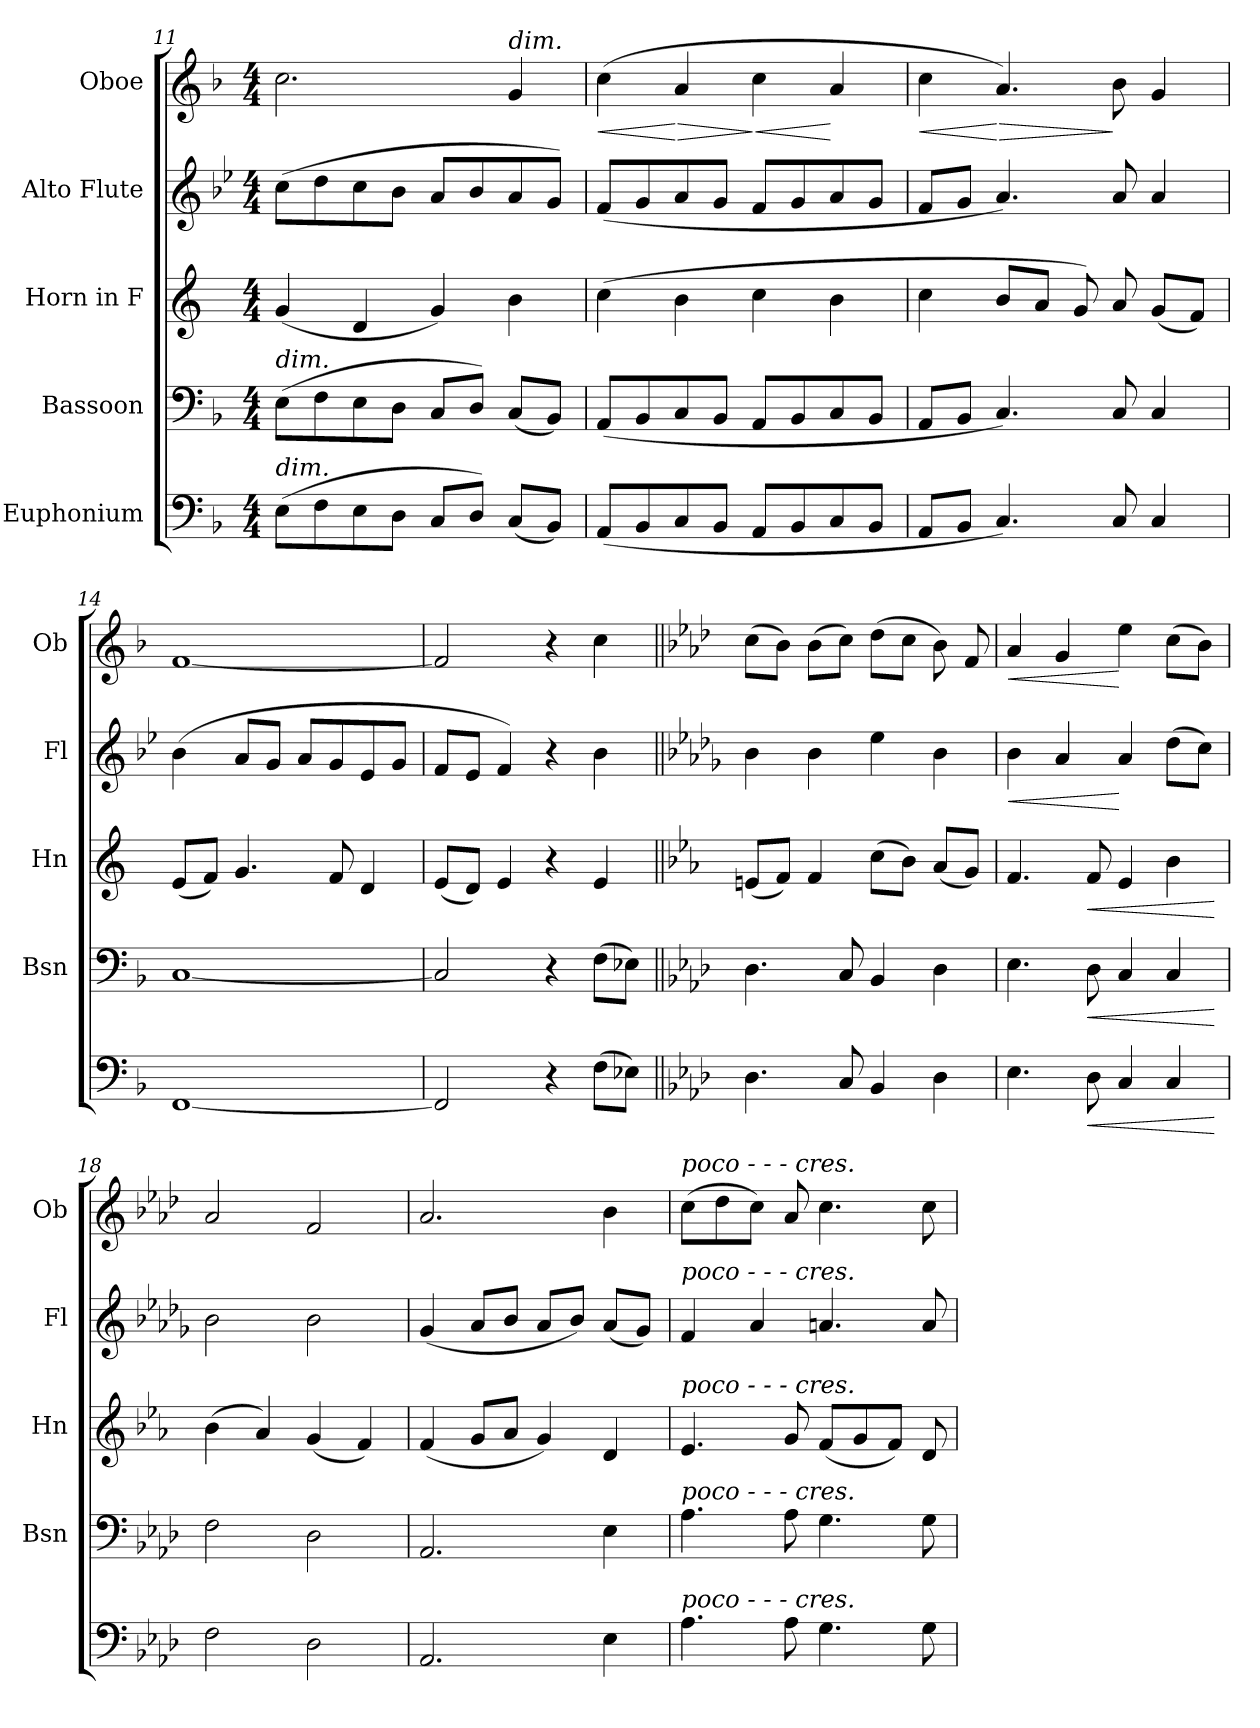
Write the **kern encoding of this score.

**kern	**dynam	**kern	**dynam	**kern	**dynam	**kern	**dynam	**kern	**dynam
*part5	*part5	*part4	*part4	*part3	*part3	*part2	*part2	*part1	*part1
*staff5	*staff5	*staff4	*staff4	*staff3	*staff3	*staff2	*staff2	*staff1	*staff1
*I"Euphonium	*	*I"Bassoon	*	*I"Horn in F	*	*I"Alto Flute	*	*I"Oboe	*
*	*	*I'Bsn	*	*I'Hn	*	*I'Fl	*	*I'Ob	*
*clefF4	*	*clefF4	*	*clefG2	*	*clefG2	*	*clefG2	*
*	*	*	*	*ITrd4c7	*	*ITrd3c5	*	*	*
*k[b-]	*	*k[b-]	*	*k[b-]	*	*k[b-]	*	*k[b-]	*
*M4/4	*	*M4/4	*	*M4/4	*	*M4/4	*	*M4/4	*
=11	=11	=11	=11	=11	=11	=11	=11	=11	=11
!	!	!LO:TX:a:i:t=dim.	!	!	!	!	!	!	!
!LO:TX:a:i:t=dim.	!	!	!	!	!	!	!	!	!
(8E\L	.	(8E\L	.	(>4c/	.	(8g\L	.	2.cc\	.
8F\	.	8F\	.	.	.	8a\	.	.	.
8E\	.	8E\	.	4G/	.	8g\	.	.	.
8D\J	.	8D\J	.	.	.	8f\J	.	.	.
8C/L	.	8C/L	.	4c/)	.	8e/L	.	.	.
8D/J)	.	8D/J)	.	.	.	8f/	.	.	.
!	!	!	!	!	!	!	!	!LO:TX:a:i:t=dim.	!
(8C/L	.	(8C/L	.	4e\	.	8e/	.	4g/	.
8BB-/J)	.	8BB-/J)	.	.	.	8d/J)	.	.	.
=12	=12	=12	=12	=12	=12	=12	=12	=12	=12
!	!	!	!	!	!	!	!	!	!LO:HP:b
(8AA/L	.	(8AA/L	.	(4f\	.	(8c/L	.	(4cc\	<
8BB-/	.	8BB-/	.	.	.	8d/	.	.	.
!	!	!	!	!	!	!	!	!	!LO:HP:n=1:b
8C/	.	8C/	.	4e\	.	8e/	.	4a/	[ >
8BB-/J	.	8BB-/J	.	.	.	8d/J	.	.	.
!	!	!	!	!	!	!	!	!	!LO:HP:n=1:b
!	!	!	!	!	!	!	!	!	!LO:HP:n=1:b
8AA/L	.	8AA/L	.	4f\	.	8c/L	.	4cc\	] < >
8BB-/	.	8BB-/	.	.	.	8d/	.	.	.
8C/	.	8C/	.	4e\	.	8e/	.	4a/	[
8BB-/J	.	8BB-/J	.	.	.	8d/J	.	.	.
.	.	.	.	.	.	.	.	.	]
=13	=13	=13	=13	=13	=13	=13	=13	=13	=13
!	!	!	!	!	!	!	!	!	!LO:HP:b
8AA/L	.	8AA/L	.	4f\	.	8c/L	.	4cc\	<
8BB-/J	.	8BB-/J	.	.	.	8d/J	.	.	.
!	!	!	!	!	!	!	!	!	!LO:HP:n=1:b
4.C/)	.	4.C/)	.	8e/L	.	4.e/)	.	4.a/)	[ >
.	.	.	.	8d/J	.	.	.	.	.
.	.	.	.	8c/)	.	.	.	.	.
8C/	.	8C/	.	8d/	.	8e/	.	8b-\	]
4C/	.	4C/	.	(8c/L	.	4e/	.	4g/	.
.	.	.	.	8B-/J)	.	.	.	.	.
!!LO:LB:g=z
=14	=14	=14	=14	=14	=14	=14	=14	=14	=14
[1FF	.	[1C	.	(8A/L	.	(4f\	.	[1f	.
.	.	.	.	8B-/J)	.	.	.	.	.
.	.	.	.	4.c/	.	8e/L	.	.	.
.	.	.	.	.	.	8d/J	.	.	.
.	.	.	.	.	.	8e/L	.	.	.
.	.	.	.	8B-/	.	8d/	.	.	.
.	.	.	.	4G/	.	8B-/	.	.	.
.	.	.	.	.	.	8d/J	.	.	.
=15	=15	=15	=15	=15	=15	=15	=15	=15	=15
2FF/]	.	2C/]	.	(8A/L	.	8c/L	.	2f/]	.
.	.	.	.	8G/J)	.	8B-/J	.	.	.
.	.	.	.	4A/	.	4c/)	.	.	.
4r	.	4r	.	4r	.	4r	.	4r	.
(8F\L	.	(8F\L	.	4A/	.	4f\	.	4cc\	.
8E-X\J)	.	8E-X\J)	.	.	.	.	.	.	.
=16||	=16||	=16||	=16||	=16||	=16||	=16||	=16||	=16||	=16||
*k[b-e-a-d-]	*	*k[b-e-a-d-]	*	*k[b-e-a-d-]	*	*k[b-e-a-d-]	*	*k[b-e-a-d-]	*
4.D-\	.	4.D-\	.	(8An/L	.	4f\	.	(8cc\L	.
.	.	.	.	8B-/J)	.	.	.	8b-\J)	.
.	.	.	.	4B-/	.	4f\	.	(8b-\L	.
8C/	.	8C/	.	.	.	.	.	8cc\J)	.
4BB-/	.	4BB-/	.	(8f\L	.	4b-\	.	(8dd-\L	.
.	.	.	.	8e-\J)	.	.	.	8cc\J	.
4D-\	.	4D-\	.	(8d-/L	.	4f\	.	8b-\)	.
.	.	.	.	8c/J)	.	.	.	8f/	.
=17	=17	=17	=17	=17	=17	=17	=17	=17	=17
!	!	!	!	!	!	!	!LO:HP:b	!	!LO:HP:b
4.E-\	.	4.E-\	.	4.B-/	.	4f\	<	4a-/	<
.	.	.	.	.	.	4e-/	.	4g/	.
!	!LO:HP:b	!	!LO:HP:b	!	!LO:HP:b	!	!	!	!
8D-\	<	8D-\	<	8B-/	<	.	.	.	.
4C/	.	4C/	.	4A-/	.	4e-/	[	4ee-\	[
4C/	.	4C/	.	4e-\	.	(8a-\L	.	(8cc\L	.
.	.	.	.	.	.	8g\J)	.	8b-\J)	.
.	[	.	[	.	[	.	.	.	.
=18	=18	=18	=18	=18	=18	=18	=18	=18	=18
2F\	.	2F\	.	(4e-\	.	2f\	.	2a-/	.
.	.	.	.	4d-/)	.	.	.	.	.
2D-\	.	2D-\	.	(4c/	.	2f\	.	2f/	.
.	.	.	.	4B-/)	.	.	.	.	.
!!LO:PB:g=z
=19	=19	=19	=19	=19	=19	=19	=19	=19	=19
2.AA-/	.	2.AA-/	.	(4B-/	.	(4d-/	.	2.a-/	.
.	.	.	.	8c/L	.	8e-/L	.	.	.
.	.	.	.	8d-/J	.	8f/J	.	.	.
.	.	.	.	4c/)	.	8e-/L	.	.	.
.	.	.	.	.	.	8f/J)	.	.	.
4E-\	.	4E-\	.	4G/	.	(8e-/L	.	4b-\	.
.	.	.	.	.	.	8d-/J)	.	.	.
=20	=20	=20	=20	=20	=20	=20	=20	=20	=20
!	!	!	!	!	!	!	!	!LO:TX:a:i:t=poco     -       -       -      cres.	!
!	!	!	!	!	!	!LO:TX:a:i:t=poco     -       -       -      cres.	!	!	!
!	!	!	!	!LO:TX:a:i:t=poco     -       -       -      cres.	!	!	!	!	!
!	!	!LO:TX:a:i:t=poco     -       -       -      cres.	!	!	!	!	!	!	!
!LO:TX:a:i:t=poco     -       -       -      cres.	!	!	!	!	!	!	!	!	!
4.A-\	.	4.A-\	.	4.A-/	.	4c/	.	(8cc\L	.
.	.	.	.	.	.	.	.	8dd-\	.
.	.	.	.	.	.	4e-/	.	8cc\J)	.
8A-\	.	8A-\	.	8c/	.	.	.	8a-/	.
4.G\	.	4.G\	.	(8B-/L	.	4.en/	.	4.cc\	.
.	.	.	.	8c/	.	.	.	.	.
.	.	.	.	8B-/J)	.	.	.	.	.
8G\	.	8G\	.	8G/	.	8e/	.	8cc\	.
=	=	=	=	=	=	=	=	=	=
*-	*-	*-	*-	*-	*-	*-	*-	*-	*-
